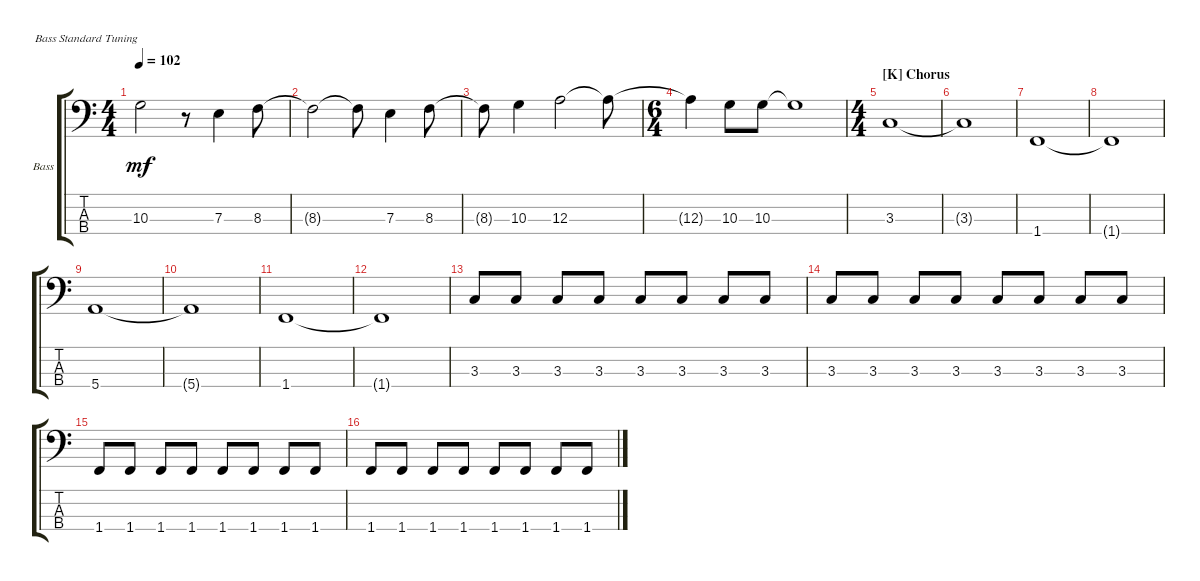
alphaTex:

\defaultSystemsLayout 4
\bracketExtendMode groupsimilarinstruments
\firstSystemTrackNameOrientation horizontal
\otherSystemsTrackNameOrientation horizontal
\track ("Bass" "Bass") {instrument electricbassfinger}
\staff {score tabs}
\tuning (G2 D2 A1 E1)
\ts (4 4)
\tempo 102
\clef f4
\ks c
10.3.2{dy mf} r.8 7.3.4 8.3.8 |
8.3{t}.2 8.3{t}.8 7.3.4 8.3.8 |
8.3{t}.8 10.3.4 12.3.2 12.3{t}.8 |
\ts (6 4)
12.3{t}.4 10.3.8 10.3.8 10.3{t}.1 |
\ts (4 4)
\section ("K" "Chorus")
3.3.1 |
3.3{t}.1 |
1.4.1 |
1.4{t}.1 |
5.4.1 |
5.4{t}.1 |
1.4.1 |
1.4{t}.1 |
3.3.8 3.3.8 3.3.8 3.3.8 3.3.8 3.3.8 3.3.8 3.3.8 |
3.3.8 3.3.8 3.3.8 3.3.8 3.3.8 3.3.8 3.3.8 3.3.8 |
1.4.8 1.4.8 1.4.8 1.4.8 1.4.8 1.4.8 1.4.8 1.4.8 |
1.4.8 1.4.8 1.4.8 1.4.8 1.4.8 1.4.8 1.4.8 1.4.8
